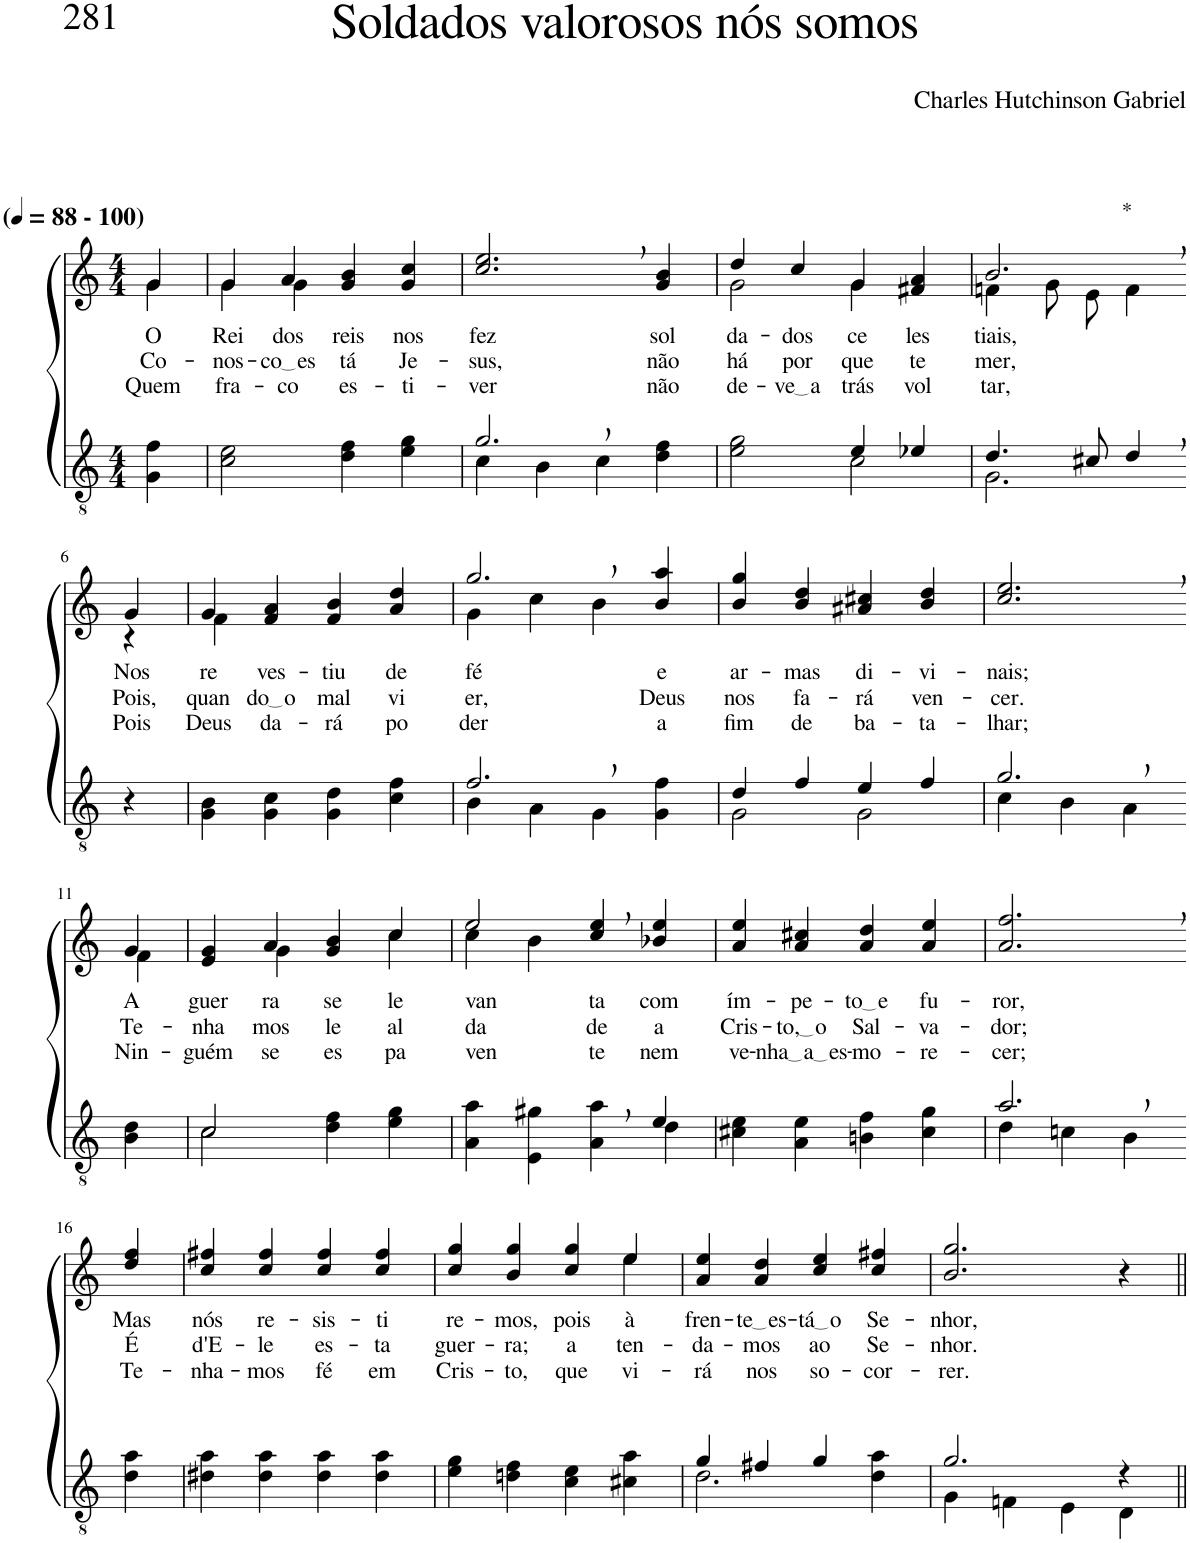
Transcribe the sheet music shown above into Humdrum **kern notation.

**kern	**kern	**text	**text	**text
*part2	*part1	*part1	*part1	*part1
*staff2	*staff1	*staff1	*staff1	*staff1
*I"Parte III e IV	*I"Parte I e II	*	*	*
*clefGv2	*clefG2	*	*	*
*Trd4c7	*Trd4c7	*	*	*
*k[]	*k[]	*	*	*
*M4/4	*M4/4	*	*	*
*MM88	*MM88	*	*	*
=1	=1	=1	=1	=1
*	*^	*	*	*
!	!LO:TX:a:B:t=(	!	!	!	!
!	!LO:TX:a:B:t=- 100)	!	!	!	!
!	!	!	!LO:LY:b	!LO:LY:b	!LO:LY:b
4G\ 4f\	4g/	4g\	O	Co-	Quem
=2	=2	=2	=2	=2	=2
!	!	!	!LO:LY:b	!LO:LY:b	!LO:LY:b
2c\ 2e\	4g/	4g\	Rei	-nos-	fra-
!	!	!	!LO:LY:b	!LO:LY:b	!LO:LY:b
.	4a/	4g\	dos	co es	-co
!	!	!	!LO:LY:b	!LO:LY:b	!LO:LY:b
4d\ 4f\	4g/ 4b/	2ryy	reis	-tá	es-
!	!	!	!LO:LY:b	!LO:LY:b	!LO:LY:b
4e\ 4g\	4g/ 4cc/	.	nos	Je-	-ti-
*	*v	*v	*	*	*
=3	=3	=3	=3	=3
*^	*	*	*	*
!	!	!	!LO:LY:b	!LO:LY:b	!LO:LY:b
2.g,/	4c\	2.cc/, 2.ee/,	fez	-sus,	-ver
.	4B\	.	.	.	.
.	4c\	.	.	.	.
!	!	!	!LO:LY:b	!LO:LY:b	!LO:LY:b
4ryy	4d\ 4f\	4g/ 4b/	sol-	não	não
=4	=4	=4	=4	=4	=4
*	*	*^	*	*	*
!	!	!	!	!LO:LY:b	!LO:LY:b	!LO:LY:b
2ryy	2e\ 2g\	4dd/	2g\	-da-	-há	de-
!	!	!	!	!LO:LY:b	!LO:LY:b	!LO:LY:b
.	.	4cc/	.	-dos	por-	ve a
!	!	!	!	!LO:LY:b	!LO:LY:b	!LO:LY:b
4e/	2c\	4g/	4g\	ce-	-que	-trás
!	!	!	!	!LO:LY:b	!LO:LY:b	!LO:LY:b
4e-X/	.	4f#X/ 4a/	4ryy	-les-	te-	vol-
=5	=5	=5	=5	=5	=5	=5
!	!	!LO:TX:a:t=*	!	!	!	!
!	!	!	!	!LO:LY:b	!LO:LY:b	!LO:LY:b
4.d/	2.G\	2.b,/	4fn\	tiais,	-mer,	-tar,
.	.	.	8g\L	.	.	.
8c#X/	.	.	8e\J	.	.	.
4d,/	.	.	4f\	.	.	.
*v	*v	*	*	*	*	*
!!LO:LB:g=z	!!
=6-	=6-	=6-	=6-	=6-	=6-
!	!	!	!LO:LY:b	!LO:LY:b	!LO:LY:b
4r	4g/	4r	Nos	Pois,	Pois
=7	=7	=7	=7	=7	=7
!	!	!	!LO:LY:b	!LO:LY:b	!LO:LY:b
4G\ 4B\	4g/	4f\	re-	quan-	Deus
!	!	!	!LO:LY:b	!LO:LY:b	!LO:LY:b
4G\ 4c\	4f/ 4a/	2.ryy	-ves-	do o	da-
!	!	!	!LO:LY:b	!LO:LY:b	!LO:LY:b
4G\ 4d\	4f/ 4b/	.	-tiu	mal	-rá
!	!	!	!LO:LY:b	!LO:LY:b	!LO:LY:b
4c\ 4f\	4a/ 4dd/	.	de	vi-	po-
=8	=8	=8	=8	=8	=8
*^	*	*	*	*	*
!	!	!	!	!LO:LY:b	!LO:LY:b	!LO:LY:b
2.f,/	4B\	2.gg,/	4g\	fé	-er,	-der
.	4A\	.	4cc\	.	.	.
.	4G\	.	4b\	.	.	.
!	!	!	!	!LO:LY:b	!LO:LY:b	!LO:LY:b
4ryy	4G\ 4f\	4b/ 4aa/	4ryy	e	Deus	-a
=9	=9	=9	=9	=9	=9	=9
!	!	!	!	!LO:LY:b	!LO:LY:b	!LO:LY:b
*	*	*v	*v	*	*	*
4d/	2G\	4b/ 4gg/	ar-	nos	fim
!	!	!	!LO:LY:b	!LO:LY:b	!LO:LY:b
4f/	.	4b/ 4dd/	-mas	fa-	de
!	!	!	!LO:LY:b	!LO:LY:b	!LO:LY:b
4e/	2G\	4a#X/ 4cc#X/	di-	-rá	ba-
!	!	!	!LO:LY:b	!LO:LY:b	!LO:LY:b
4f/	.	4b/ 4dd/	-vi-	ven-	-ta-
=10	=10	=10	=10	=10	=10
!	!	!	!LO:LY:b	!LO:LY:b	!LO:LY:b
2.g,/	4c\	2.cc/, 2.ee/,	-nais;	-cer.	-lhar;
.	4B\	.	.	.	.
.	4A\	.	.	.	.
!!LO:LB:g=z
=11-	=11-	=11-	=11-	=11-	=11-
*	*	*^	*	*	*
!	!	!	!	!LO:LY:b	!LO:LY:b	!LO:LY:b
*v	*v	*	*	*	*	*
4B\ 4d\	4g/	4f\	A	-Te-	-Nin-
=12	=12	=12	=12	=12	=12
*^	*	*	*	*	*
!	!	!	!	!LO:LY:b	!LO:LY:b	!LO:LY:b
2c\	2c/	4ryy	4e/ 4g/	guer-	-nha-	-guém
!	!	!	!	!LO:LY:b	!LO:LY:b	!LO:LY:b
.	.	4g\	4a/	-ra	-mos	se
!	!	!	!	!LO:LY:b	!LO:LY:b	!LO:LY:b
4d\ 4f\	2ryy	4ryy	4g/ 4b/	se	le-	es-
!	!	!	!	!LO:LY:b	!LO:LY:b	!LO:LY:b
4e\ 4g\	.	4cc\	4cc/	le-	-al-	-pa-
=13	=13	=13	=13	=13	=13	=13
!	!	!	!	!LO:LY:b	!LO:LY:b	!LO:LY:b
2.ryy	4A\ 4a\	2ee/	4cc\	-van-	-da-	-ven-
.	4E\ 4g#X\	.	4b\	.	.	.
!	!	!	!	!LO:LY:b	!LO:LY:b	!LO:LY:b
.	4A\ 4a\	4cc/, 4ee/,	2ryy	-ta	-de	-te
!	!	!	!	!LO:LY:b	!LO:LY:b	!LO:LY:b
4e/	4d\	4b-X/ 4ee/	.	com	a	nem
*	*	*v	*v	*	*	*
=14	=14	=14	=14	=14	=14
!	!	!	!LO:LY:b	!LO:LY:b	!LO:LY:b
*v	*v	*	*	*	*
4c#X\ 4e\	4a/ 4ee/	ím-	Cris-	ve-
!	!	!LO:LY:b	!LO:LY:b	!LO:LY:b
4A\ 4e\	4a/ 4cc#X/	-pe-	to, o	nha a es
!	!	!LO:LY:b	!LO:LY:b	!LO:LY:b
4Bn\ 4f\	4a/ 4dd/	to e	Sal-	-mo-
!	!	!LO:LY:b	!LO:LY:b	!LO:LY:b
4c#\ 4g\	4a/ 4ee/	fu-	-va-	-re-
=15	=15	=15	=15	=15
*^	*	*	*	*
!	!	!	!LO:LY:b	!LO:LY:b	!LO:LY:b
2.a,/	4d\	2.a/, 2.ff/,	-ror,	-dor;	-cer;
.	4cn\	.	.	.	.
.	4B\	.	.	.	.
!!LO:LB:g=z
=16-	=16-	=16-	=16-	=16-	=16-
!	!	!	!LO:LY:b	!LO:LY:b	!LO:LY:b
*v	*v	*	*	*	*
4d\ 4a\	4dd/ 4ff/	Mas	É	Te-
=17	=17	=17	=17	=17
!	!	!LO:LY:b	!LO:LY:b	!LO:LY:b
4d#X\ 4a\	4cc/ 4ff#X/	nós	d'E-	-nha-
!	!	!LO:LY:b	!LO:LY:b	!LO:LY:b
4d#\ 4a\	4cc/ 4ff#/	re-	-le	-mos
!	!	!LO:LY:b	!LO:LY:b	!LO:LY:b
4d#\ 4a\	4cc/ 4ff#/	-sis-	es-	fé
!	!	!LO:LY:b	!LO:LY:b	!LO:LY:b
4d#\ 4a\	4cc/ 4ff#/	-ti-	-ta	em
=18	=18	=18	=18	=18
*	*^	*	*	*
!	!	!	!LO:LY:b	!LO:LY:b	!LO:LY:b
4e\ 4g\	2.ryy	4cc/ 4gg/	-re-	guer-	Cris-
!	!	!	!LO:LY:b	!LO:LY:b	!LO:LY:b
4dn\ 4f\	.	4b/ 4gg/	-mos,	-ra;	-to,
!	!	!	!LO:LY:b	!LO:LY:b	!LO:LY:b
4c\ 4e\	.	4cc/ 4gg/	pois	a-	que
!	!	!	!LO:LY:b	!LO:LY:b	!LO:LY:b
4c#X\ 4a\	4ee\	4ee/	à	-ten-	vi-
=19	=19	=19	=19	=19	=19
*^	*	*	*	*	*
!	!	!	!	!LO:LY:b	!LO:LY:b	!LO:LY:b
*	*	*v	*v	*	*	*
4g/	2.d\	4a/ 4ee/	fren-	-da-	-rá
!	!	!	!LO:LY:b	!LO:LY:b	!LO:LY:b
4f#X/	.	4a/ 4dd/	te es	-mos	nos
!	!	!	!LO:LY:b	!LO:LY:b	!LO:LY:b
4g/	.	4cc/ 4ee/	tá o	ao	so-
!	!	!	!LO:LY:b	!LO:LY:b	!LO:LY:b
4ryy	4d\ 4a\	4cc/ 4ff#X/	Se-	Se-	-cor-
=20	=20	=20	=20	=20	=20
!	!	!	!LO:LY:b	!LO:LY:b	!LO:LY:b
2.g/	4G\	2.b/ 2.gg/	-nhor,	-nhor.	-rer.
.	4Fn\	.	.	.	.
.	4E\	.	.	.	.
4r	4D\	4r	.	.	.
*v	*v	*	*	*	*
=||	=||	=||	=||	=||
*-	*-	*-	*-	*-
